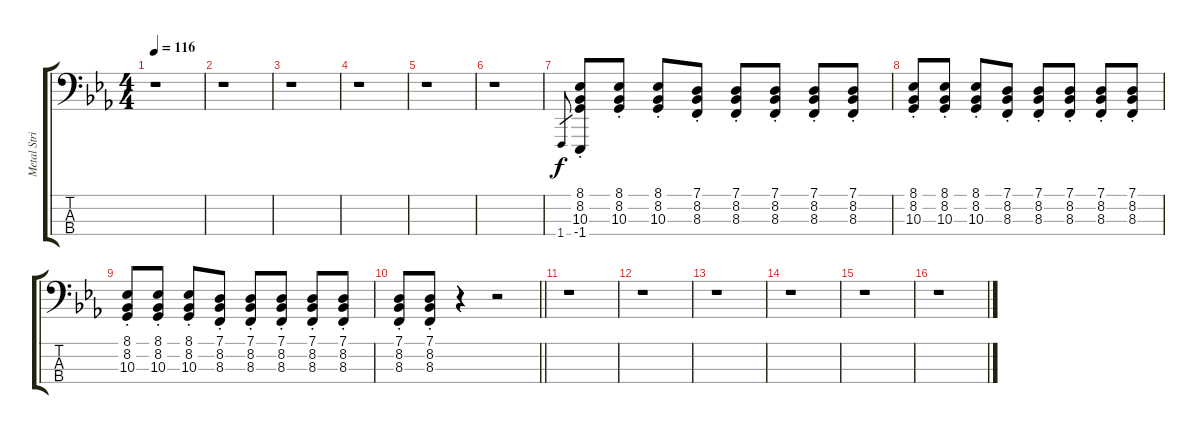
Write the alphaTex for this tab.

\track ("Metal Strings" "Metal Stri") {instrument stringensemble1}
\staff {score tabs}
\tuning (G2 D2 A1 E1) {hide}
\ts (4 4)
\tempo 116
\clef f4
\ks eb
r.1{dy f} |
r.1 |
r.1 |
r.1 |
r.1 |
r.1 |
1.4.8{gr} (8.1{st} 8.2{st} 10.3{st} -1.4).8 (8.1{st} 8.2{st} 10.3{st}).8 (8.1{st} 8.2{st} 10.3{st}).8 (7.1{st} 8.2{st} 8.3{st}).8 (7.1{st} 8.2{st} 8.3{st}).8 (7.1{st} 8.2{st} 8.3{st}).8 (7.1{st} 8.2{st} 8.3{st}).8 (7.1{st} 8.2{st} 8.3{st}).8 |
(8.1{st} 8.2{st} 10.3{st}).8 (8.1{st} 8.2{st} 10.3{st}).8 (8.1{st} 8.2{st} 10.3{st}).8 (7.1{st} 8.2{st} 8.3{st}).8 (7.1{st} 8.2{st} 8.3{st}).8 (7.1{st} 8.2{st} 8.3{st}).8 (7.1{st} 8.2{st} 8.3{st}).8 (7.1{st} 8.2{st} 8.3{st}).8 |
(8.1{st} 8.2{st} 10.3{st}).8 (8.1{st} 8.2{st} 10.3{st}).8 (8.1{st} 8.2{st} 10.3{st}).8 (7.1{st} 8.2{st} 8.3{st}).8 (7.1{st} 8.2{st} 8.3{st}).8 (7.1{st} 8.2{st} 8.3{st}).8 (7.1{st} 8.2{st} 8.3{st}).8 (7.1{st} 8.2{st} 8.3{st}).8 |
\barLineRight lightlight
(7.1{st} 8.2{st} 8.3{st}).8 (7.1{st} 8.2{st} 8.3{st}).8 r.4 r.2 |
r.1 |
r.1 |
r.1 |
r.1 |
r.1 |
r.1
